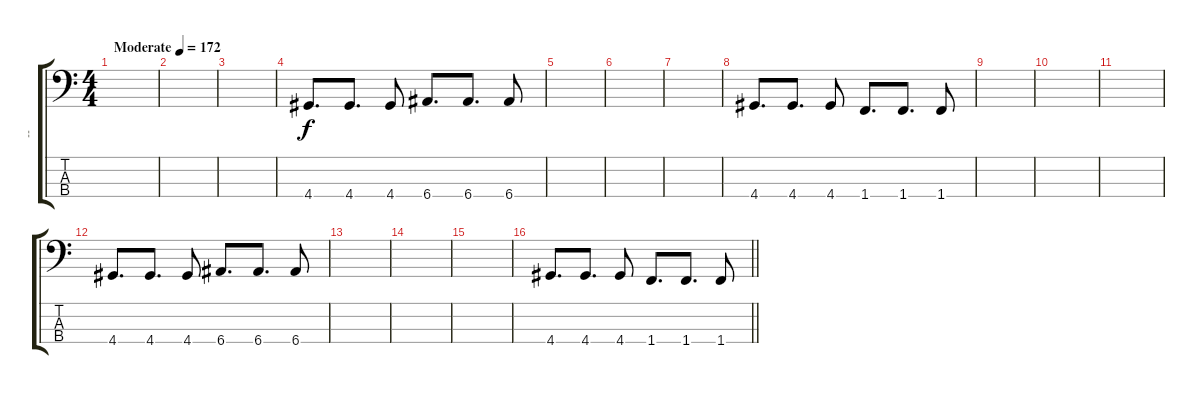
\track ("--" "--") {instrument fretlessbass}
\staff {score tabs}
\tuning (G2 D2 A1 E1) {hide}
\ts (4 4)
\tempo (172 "Moderate")
\clef f4
\ks c
|
|
|
4.4.8{d} 4.4.8{d} 4.4.8 6.4.8{d} 6.4.8{d} 6.4.8 |
|
|
|
4.4.8{d} 4.4.8{d} 4.4.8 1.4.8{d} 1.4.8{d} 1.4.8 |
|
|
|
4.4.8{d} 4.4.8{d} 4.4.8 6.4.8{d} 6.4.8{d} 6.4.8 |
|
|
|
\barLineRight lightlight
4.4.8{d} 4.4.8{d} 4.4.8 1.4.8{d} 1.4.8{d} 1.4.8
